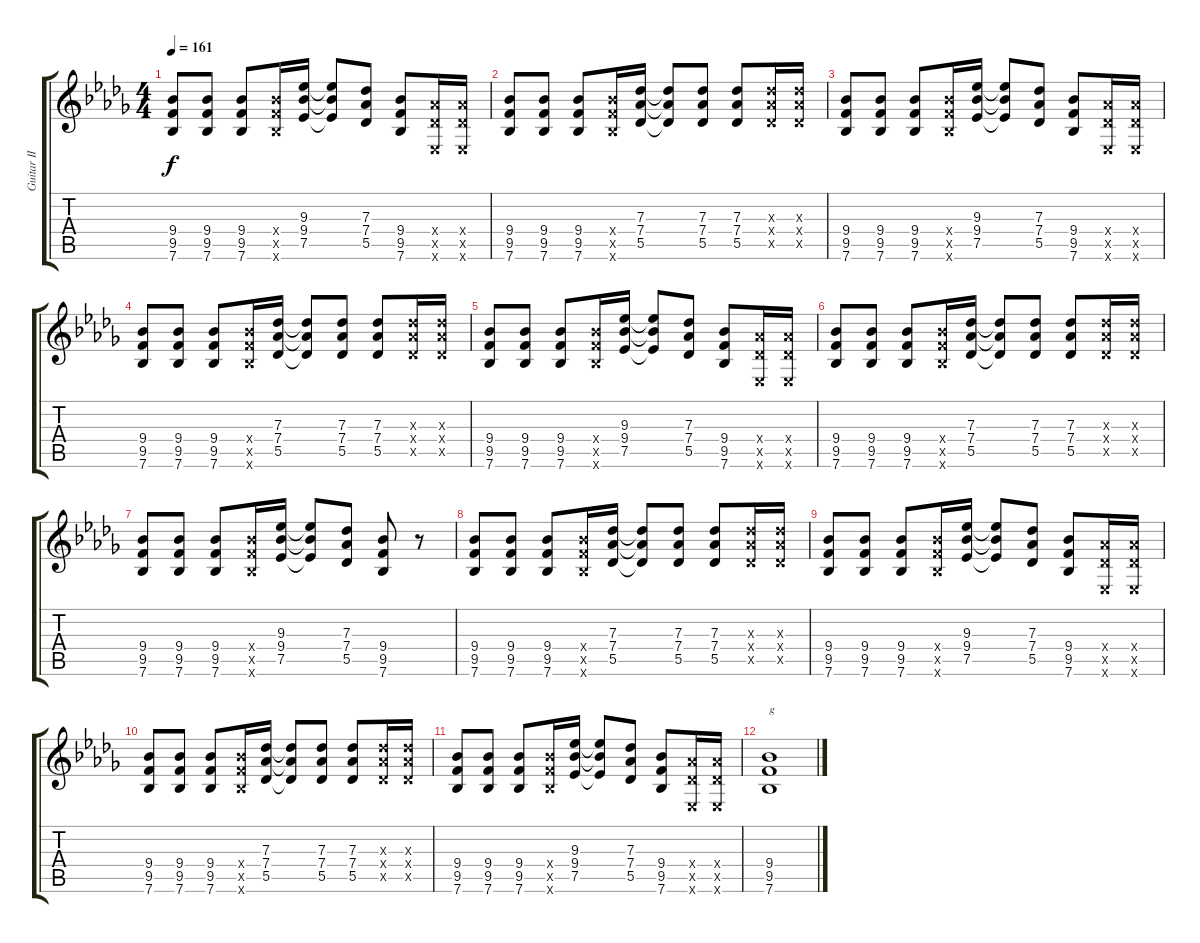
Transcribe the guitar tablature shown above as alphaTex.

\track ("Guitar II" "Guitar II") {instrument distortionguitar}
\staff {score tabs}
\tuning (Eb4 Bb3 Gb3 Db3 Ab2 Eb2) {hide}
\ts (4 4)
\tempo 161
\clef g2
\ks bbminor
(9.4 9.5 7.6).8{dy f} (9.4 9.5 7.6).8 (9.4 9.5 7.6).8 (9.4{x} 9.5{x} 7.6{x}).16 (9.3 9.4 7.5).16 (9.3{t} 9.4{t} 7.5{t}).8 (7.3 7.4 5.5).8 (9.4 9.5 7.6).8 (7.4{x} 5.5{x} 0.6{x}).16 (7.4{x} 5.5{x} 0.6{x}).16 |
(9.4 9.5 7.6).8 (9.4 9.5 7.6).8 (9.4 9.5 7.6).8 (9.4{x} 9.5{x} 7.6{x}).16 (7.3 7.4 5.5).16 (7.3{t} 7.4{t} 5.5{t}).8 (7.3 7.4 5.5).8 (7.3 7.4 5.5).8 (7.3{x} 7.4{x} 5.5{x}).16 (7.3{x} 7.4{x} 5.5{x}).16 |
(9.4 9.5 7.6).8 (9.4 9.5 7.6).8 (9.4 9.5 7.6).8 (9.4{x} 9.5{x} 7.6{x}).16 (9.3 9.4 7.5).16 (9.3{t} 9.4{t} 7.5{t}).8 (7.3 7.4 5.5).8 (9.4 9.5 7.6).8 (7.4{x} 5.5{x} 0.6{x}).16 (7.4{x} 5.5{x} 0.6{x}).16 |
(9.4 9.5 7.6).8 (9.4 9.5 7.6).8 (9.4 9.5 7.6).8 (9.4{x} 9.5{x} 7.6{x}).16 (7.3 7.4 5.5).16 (7.3{t} 7.4{t} 5.5{t}).8 (7.3 7.4 5.5).8 (7.3 7.4 5.5).8 (7.3{x} 7.4{x} 5.5{x}).16 (7.3{x} 7.4{x} 5.5{x}).16 |
(9.4 9.5 7.6).8 (9.4 9.5 7.6).8 (9.4 9.5 7.6).8 (9.4{x} 9.5{x} 7.6{x}).16 (9.3 9.4 7.5).16 (9.3{t} 9.4{t} 7.5{t}).8 (7.3 7.4 5.5).8 (9.4 9.5 7.6).8 (7.4{x} 5.5{x} 0.6{x}).16 (7.4{x} 5.5{x} 0.6{x}).16 |
(9.4 9.5 7.6).8 (9.4 9.5 7.6).8 (9.4 9.5 7.6).8 (9.4{x} 9.5{x} 7.6{x}).16 (7.3 7.4 5.5).16 (7.3{t} 7.4{t} 5.5{t}).8 (7.3 7.4 5.5).8 (7.3 7.4 5.5).8 (7.3{x} 7.4{x} 5.5{x}).16 (7.3{x} 7.4{x} 5.5{x}).16 |
(9.4 9.5 7.6).8 (9.4 9.5 7.6).8 (9.4 9.5 7.6).8 (9.4{x} 9.5{x} 7.6{x}).16 (9.3 9.4 7.5).16 (9.3{t} 9.4{t} 7.5{t}).8 (7.3 7.4 5.5).8 (9.4 9.5 7.6).8 r.8 |
(9.4 9.5 7.6).8 (9.4 9.5 7.6).8 (9.4 9.5 7.6).8 (9.4{x} 9.5{x} 7.6{x}).16 (7.3 7.4 5.5).16 (7.3{t} 7.4{t} 5.5{t}).8 (7.3 7.4 5.5).8 (7.3 7.4 5.5).8 (7.3{x} 7.4{x} 5.5{x}).16 (7.3{x} 7.4{x} 5.5{x}).16 |
(9.4 9.5 7.6).8 (9.4 9.5 7.6).8 (9.4 9.5 7.6).8 (9.4{x} 9.5{x} 7.6{x}).16 (9.3 9.4 7.5).16 (9.3{t} 9.4{t} 7.5{t}).8 (7.3 7.4 5.5).8 (9.4 9.5 7.6).8 (7.4{x} 5.5{x} 0.6{x}).16 (7.4{x} 5.5{x} 0.6{x}).16 |
(9.4 9.5 7.6).8 (9.4 9.5 7.6).8 (9.4 9.5 7.6).8 (9.4{x} 9.5{x} 7.6{x}).16 (7.3 7.4 5.5).16 (7.3{t} 7.4{t} 5.5{t}).8 (7.3 7.4 5.5).8 (7.3 7.4 5.5).8 (7.3{x} 7.4{x} 5.5{x}).16 (7.3{x} 7.4{x} 5.5{x}).16 |
(9.4 9.5 7.6).8 (9.4 9.5 7.6).8 (9.4 9.5 7.6).8 (9.4{x} 9.5{x} 7.6{x}).16 (9.3 9.4 7.5).16 (9.3{t} 9.4{t} 7.5{t}).8 (7.3 7.4 5.5).8 (9.4 9.5 7.6).8 (7.4{x} 5.5{x} 0.6{x}).16 (7.4{x} 5.5{x} 0.6{x}).16 |
(9.4 9.5 7.6).1{txt "g"}
